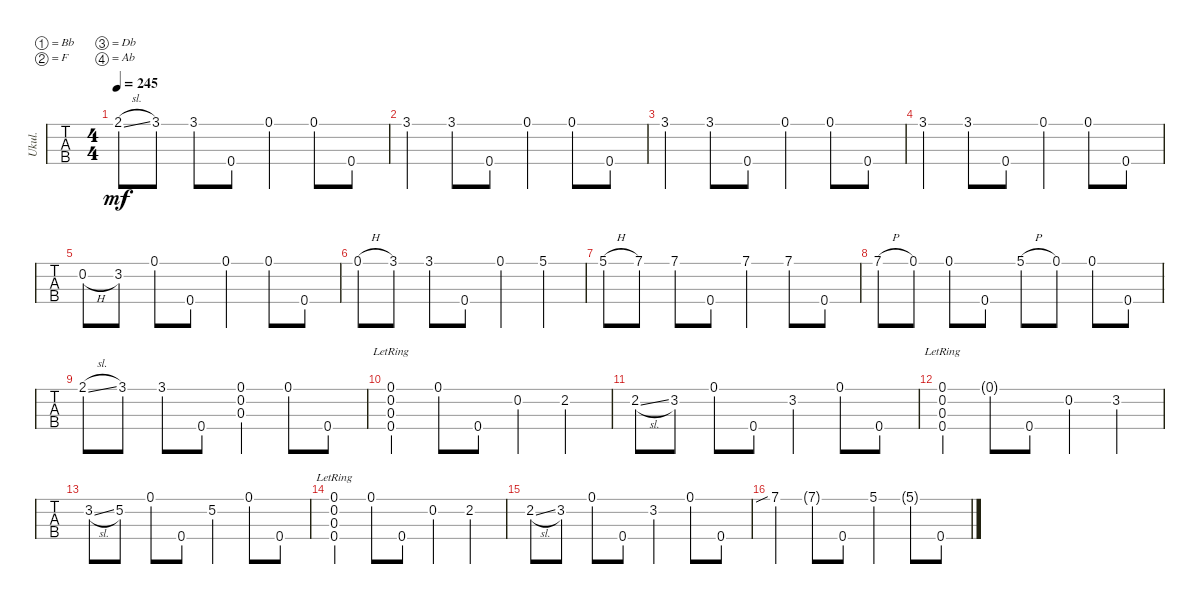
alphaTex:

\defaultSystemsLayout 4
\bracketExtendMode groupsimilarinstruments
\otherSystemsTrackNameOrientation horizontal
\track ("Ukulele" "Ukul.") {instrument shamisen}
\staff {tabs}
\tuning (Bb4 F4 Db4 Ab4)
\ts (4 4)
\tempo 245
\clef g2
\ks c
2.1{sl}.8{dy mf} 3.1.8 3.1.8 0.4.8 0.1.4 0.1.8 0.4.8 |
3.1.4 3.1.8 0.4.8 0.1.4 0.1.8 0.4.8 |
3.1.4 3.1.8 0.4.8 0.1.4 0.1.8 0.4.8 |
3.1.4 3.1.8 0.4.8 0.1.4 0.1.8 0.4.8 |
0.2{h}.8 3.2.8 0.1.8 0.4.8 0.1.4 0.1.8 0.4.8 |
0.1{h}.8 3.1.8 3.1.8 0.4.8 0.1.4 5.1.4 |
5.1{h}.8 7.1.8 7.1.8 0.4.8 7.1.4 7.1.8 0.4.8 |
7.1{h}.8 0.1.8 0.1.8 0.4.8 5.1{h}.8 0.1.8 0.1.8 0.4.8 |
2.1{sl}.8 3.1.8 3.1.8 0.4.8 (0.1 0.2 0.3).4 0.1.8 0.4.8 |
(0.1{lr} 0.2{lr} 0.3{lr} 0.4{lr}).4 0.1.8 0.4.8 0.2.4 2.2.4 |
2.2{sl}.8 3.2.8 0.1.8 0.4.8 3.2.4 0.1.8 0.4.8 |
(0.1{lr} 0.2{lr} 0.3{lr} 0.4{lr}).4 0.1{g}.8 0.4.8 0.2.4 3.2.4 |
3.2{sl}.8 5.2.8 0.1.8 0.4.8 5.2.4 0.1.8 0.4.8 |
(0.1{lr} 0.2{lr} 0.3{lr} 0.4{lr}).4 0.1.8 0.4.8 0.2.4 2.2.4 |
2.2{sl}.8 3.2.8 0.1.8 0.4.8 3.2.4 0.1.8 0.4.8 |
7.1{sib}.4 7.1{g}.8 0.4.8 5.1.4 5.1{g}.8 0.4.8
